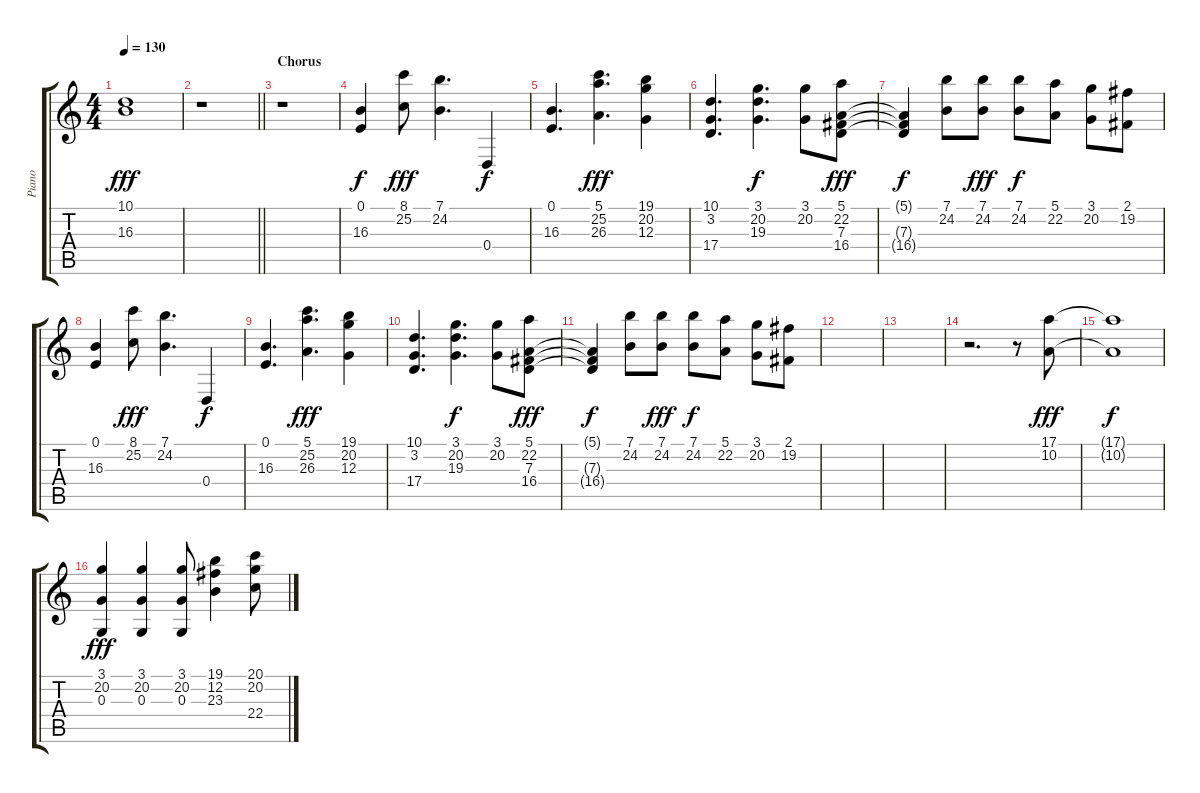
\track ("Piano" "Piano") {instrument acousticgrandpiano}
\staff {score tabs}
\tuning (E4 B3 G3 D3 A2 E2) {hide}
\ts (4 4)
\tempo 130
\clef g2
\ks c
(10.1 16.3).1{dy fff} |
\barLineRight lightlight
r.1 |
\section ("" "Chorus")
r.1 |
(0.1 16.3).4{dy f} (8.1 25.2).8{dy fff} (7.1 24.2).4{d} 0.4.4{dy f} |
(0.1 16.3).4{d} (5.1 25.2 26.3).4{d dy fff} (19.1 20.2 12.3).4 |
(10.1 3.2 17.4).4{d} (3.1 20.2 19.3).4{d dy f} (3.1 20.2).8 (5.1 22.2 7.3 16.4).8{dy fff} |
(5.1{t} 7.3{t} 16.4{t}).4{dy f} (7.1 24.2).8 (7.1 24.2).8{dy fff} (7.1 24.2).8{dy f} (5.1 22.2).8 (3.1 20.2).8 (2.1 19.2).8 |
(0.1 16.3).4 (8.1 25.2).8{dy fff} (7.1 24.2).4{d} 0.4.4{dy f} |
(0.1 16.3).4{d} (5.1 25.2 26.3).4{d dy fff} (19.1 20.2 12.3).4 |
(10.1 3.2 17.4).4{d} (3.1 20.2 19.3).4{d dy f} (3.1 20.2).8 (5.1 22.2 7.3 16.4).8{dy fff} |
(5.1{t} 7.3{t} 16.4{t}).4{dy f} (7.1 24.2).8 (7.1 24.2).8{dy fff} (7.1 24.2).8{dy f} (5.1 22.2).8 (3.1 20.2).8 (2.1 19.2).8 |
|
|
r.2{d} r.8 (17.1 10.2).8{dy fff} |
(17.1{t} 10.2{t}).1{dy f} |
(3.1 20.2 0.3).4{dy fff} (3.1 20.2 0.3).4 (3.1 20.2 0.3).8 (19.1 12.2 23.3).4 (20.1 20.2 22.4).8
